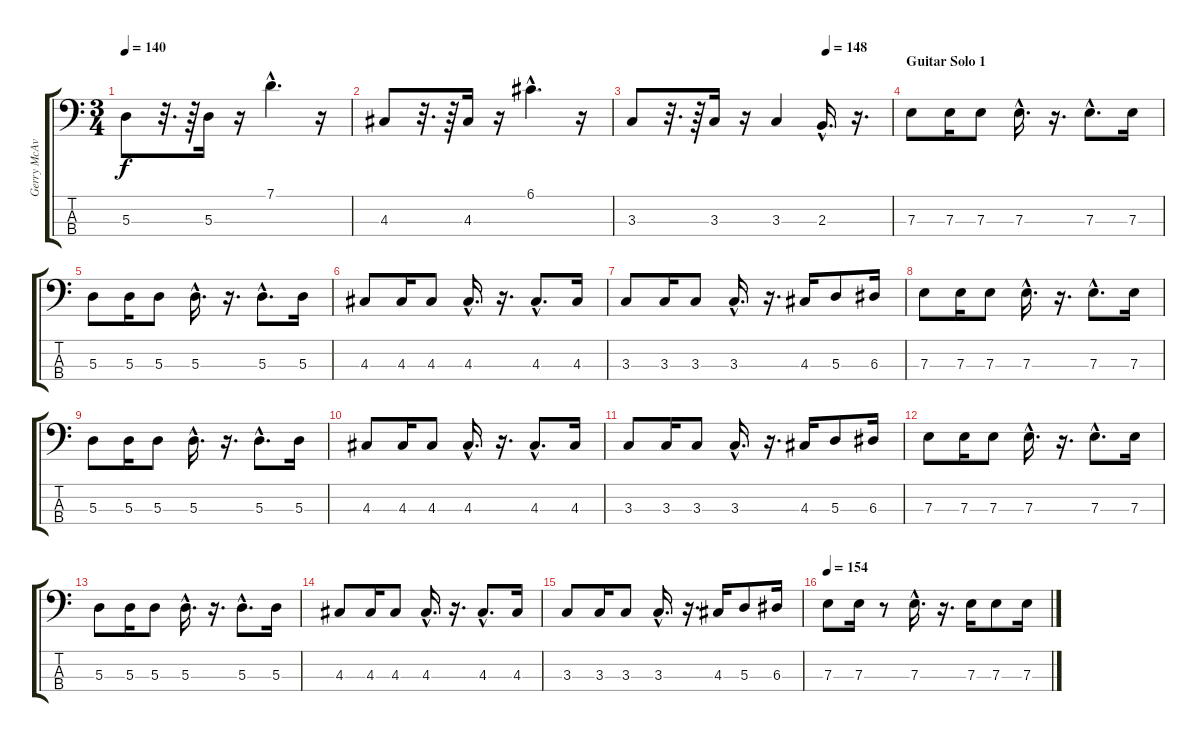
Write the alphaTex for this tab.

\track ("Gerry McAvoy" "Gerry McAv") {instrument electricbassfinger}
\staff {score tabs}
\tuning (G2 D2 A1 E1) {hide}
\ts (3 4)
\tempo 140
\clef f4
\ks c
5.3.8{dy f} r.32{d} r.64 5.3.16 r.16 7.1{hac}.4{d} r.16 |
4.3.8 r.32{d} r.64 4.3.16 r.16 6.1{hac}.4{d} r.16 |
\tempo (148 0.75)
3.3.8 r.32{d} r.64 3.3.16 r.16 3.3.4 2.3{hac}.16{d} r.16{d} |
\section ("" "Guitar Solo 1")
7.3.8 7.3.16 7.3.8 7.3{hac}.16{d} r.16{d} 7.3{hac}.8{d} 7.3.16 |
5.3.8 5.3.16 5.3.8 5.3{hac}.16{d} r.16{d} 5.3{hac}.8{d} 5.3.16 |
4.3.8 4.3.16 4.3.8 4.3{hac}.16{d} r.16{d} 4.3{hac}.8{d} 4.3.16 |
3.3.8 3.3.16 3.3.8 3.3{hac}.16{d} r.16{d} 4.3.16 5.3.8 6.3.16 |
7.3.8 7.3.16 7.3.8 7.3{hac}.16{d} r.16{d} 7.3{hac}.8{d} 7.3.16 |
5.3.8 5.3.16 5.3.8 5.3{hac}.16{d} r.16{d} 5.3{hac}.8{d} 5.3.16 |
4.3.8 4.3.16 4.3.8 4.3{hac}.16{d} r.16{d} 4.3{hac}.8{d} 4.3.16 |
3.3.8 3.3.16 3.3.8 3.3{hac}.16{d} r.16{d} 4.3.16 5.3.8 6.3.16 |
7.3.8 7.3.16 7.3.8 7.3{hac}.16{d} r.16{d} 7.3{hac}.8{d} 7.3.16 |
5.3.8 5.3.16 5.3.8 5.3{hac}.16{d} r.16{d} 5.3{hac}.8{d} 5.3.16 |
4.3.8 4.3.16 4.3.8 4.3{hac}.16{d} r.16{d} 4.3{hac}.8{d} 4.3.16 |
3.3.8 3.3.16 3.3.8 3.3{hac}.16{d} r.16{d} 4.3.16 5.3.8 6.3.16 |
\tempo 154
7.3.8 7.3.16 r.8 7.3{hac}.16{d} r.16{d} 7.3.16 7.3.8 7.3.16
